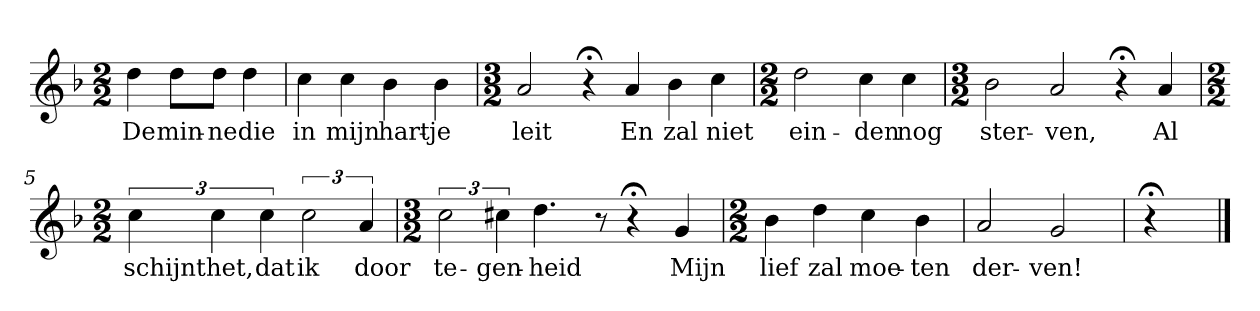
**kern	**text
*part1	*part1
*staff1	*staff1
*k[b-]	*
*G:dor	*
*M2/2	*
*MM120	*
=	=
4dd	De
8ddL	min-
8ddJ	-ne
4dd	die
=1	=1
4cc	in
4cc	mijn
4b-	hart-
4b-	-je
=2	=2
*M3/2	*
2a	leit
4r;<	.
4a	En
4b-	zal
4cc	niet
=3	=3
*M2/2	*
2dd	ein-
4cc	-den
4cc	nog
=4	=4
*M3/2	*
2b-	ster-
2a	-ven,
4r;<	.
4a	Al
=5	=5
*M2/2	*
6cc	schijnt
6cc	het,
6cc	dat
3cc	ik
6a	door
=6	=6
*M3/2	*
3cc	te-
6cc#X	-gen-
4.dd	-heid
8r	.
4r;<	.
4g	Mijn
=7	=7
*M2/2	*
4b-	lief
4dd	zal
4cc	moe-
4b-	-ten
=8	=8
2a	der-
2g	-ven!
=9	=9
4r;<	.
==	==
*-	*-
